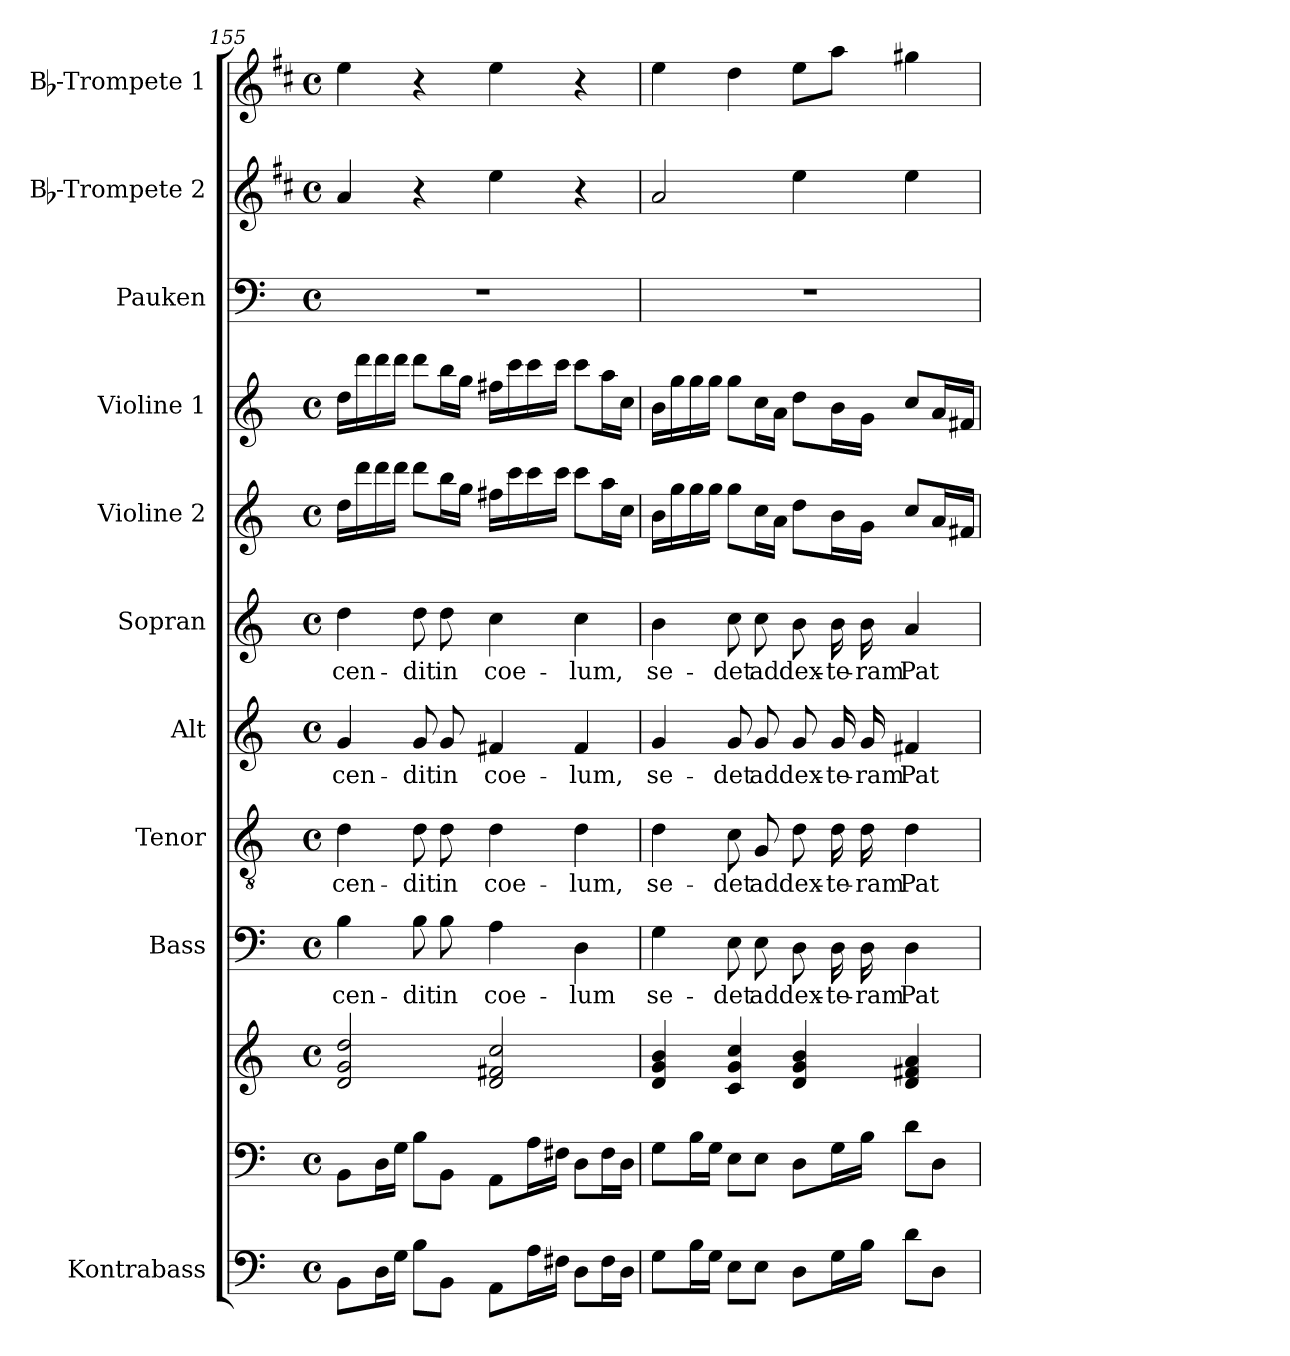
**kern	**kern	**kern	**kern	**text	**kern	**text	**kern	**text	**kern	**text	**kern	**kern	**kern	**kern	**kern
*part11	*part10	*part10	*part9	*part9	*part8	*part8	*part7	*part7	*part6	*part6	*part5	*part4	*part3	*part2	*part1
*staff12	*staff11	*staff10	*staff9	*staff9	*staff8	*staff8	*staff7	*staff7	*staff6	*staff6	*staff5	*staff4	*staff3	*staff2	*staff1
*I"Kontrabass	*	*	*I"Bass	*	*I"Tenor	*	*I"Alt	*	*I"Sopran	*	*I"Violine 2	*I"Violine 1	*I"Pauken	*I"Bb-Trompete 2	*I"Bb-Trompete 1
*I'Kb.	*	*	*I'B.	*	*I'T.	*	*I'A.	*	*I'S.	*	*I'Vl. 2	*I'Vl. 1	*I'Pk.	*I'Bb Trp. 2	*I'Bb Trp. 1
*clefF4	*clefF4	*clefG2	*clefF4	*	*clefGv2	*	*clefG2	*	*clefG2	*	*clefG2	*clefG2	*clefF4	*clefG2	*clefG2
*ITrd7c12	*	*	*	*	*	*	*	*	*	*	*	*	*	*ITrd1c2	*ITrd1c2
*k[]	*k[]	*k[]	*k[]	*	*k[]	*	*k[]	*	*k[]	*	*k[]	*k[]	*k[]	*k[]	*k[]
*C:	*C:	*C:	*C:	*	*C:	*	*C:	*	*C:	*	*C:	*C:	*C:	*C:	*C:
*M4/4	*M4/4	*M4/4	*M4/4	*	*M4/4	*	*M4/4	*	*M4/4	*	*M4/4	*M4/4	*M4/4	*M4/4	*M4/4
*met(c)	*met(c)	*met(c)	*met(c)	*	*met(c)	*	*met(c)	*	*met(c)	*	*met(c)	*met(c)	*met(c)	*met(c)	*met(c)
=155	=155	=155	=155	=155	=155	=155	=155	=155	=155	=155	=155	=155	=155	=155	=155
!	!	!	!	!LO:LY:b	!	!LO:LY:b	!	!LO:LY:b	!	!LO:LY:b	!	!	!	!	!
8BBB\L	8BB\L	2d/ 2g/ 2dd/	4B\	-cen-	4d\	-cen-	4g/	-cen-	4dd\	-cen-	16dd\LL	16dd\LL	1r	4g/	4dd\
.	.	.	.	.	.	.	.	.	.	.	16ddd\	16ddd\	.	.	.
16DD\L	16D\L	.	.	.	.	.	.	.	.	.	16ddd\	16ddd\	.	.	.
16GG\JJ	16G\JJ	.	.	.	.	.	.	.	.	.	16ddd\JJ	16ddd\JJ	.	.	.
!	!	!	!	!LO:LY:b	!	!LO:LY:b	!	!LO:LY:b	!	!LO:LY:b	!	!	!	!	!
8BB\L	8B\L	.	8B\	-dit	8d\	-dit	8g/	-dit	8dd\	-dit	8ddd\L	8ddd\L	.	4r	4r
!	!	!	!	!LO:LY:b	!	!LO:LY:b	!	!LO:LY:b	!	!LO:LY:b	!	!	!	!	!
8BBB\J	8BB\J	.	8B\	in	8d\	in	8g/	in	8dd\	in	16bb\L	16bb\L	.	.	.
.	.	.	.	.	.	.	.	.	.	.	16gg\JJ	16gg\JJ	.	.	.
!	!	!	!	!LO:LY:b	!	!LO:LY:b	!	!LO:LY:b	!	!LO:LY:b	!	!	!	!	!
8AAA\L	8AA\L	2d/ 2f#X/ 2cc/	4A\	coe-	4d\	coe-	4f#X/	coe-	4cc\	coe-	16ff#X\LL	16ff#X\LL	.	4dd\	4dd\
.	.	.	.	.	.	.	.	.	.	.	16ccc\	16ccc\	.	.	.
16AA\L	16A\L	.	.	.	.	.	.	.	.	.	16ccc\	16ccc\	.	.	.
16FF#X\JJ	16F#X\JJ	.	.	.	.	.	.	.	.	.	16ccc\JJ	16ccc\JJ	.	.	.
!	!	!	!	!LO:LY:b	!	!LO:LY:b	!	!LO:LY:b	!	!LO:LY:b	!	!	!	!	!
8DD\L	8D\L	.	4D\	-lum	4d\	-lum,	4f#/	-lum,	4cc\	-lum,	8ccc\L	8ccc\L	.	4r	4r
16FF#\L	16F#\L	.	.	.	.	.	.	.	.	.	16aa\L	16aa\L	.	.	.
16DD\JJ	16D\JJ	.	.	.	.	.	.	.	.	.	16cc\JJ	16cc\JJ	.	.	.
=156	=156	=156	=156	=156	=156	=156	=156	=156	=156	=156	=156	=156	=156	=156	=156
!	!	!	!	!LO:LY:b	!	!LO:LY:b	!	!LO:LY:b	!	!LO:LY:b	!	!	!	!	!
8GG\L	8G\L	4d/ 4g/ 4b/	4G\	se-	4d\	se-	4g/	se-	4b\	se-	16b\LL	16b\LL	1r	2g/	4dd\
.	.	.	.	.	.	.	.	.	.	.	16gg\	16gg\	.	.	.
16BB\L	16B\L	.	.	.	.	.	.	.	.	.	16gg\	16gg\	.	.	.
16GG\JJ	16G\JJ	.	.	.	.	.	.	.	.	.	16gg\JJ	16gg\JJ	.	.	.
!	!	!	!	!LO:LY:b	!	!LO:LY:b	!	!LO:LY:b	!	!LO:LY:b	!	!	!	!	!
8EE\L	8E\L	4c/ 4g/ 4cc/	8E\	-det	8c\	-det	8g/	-det	8cc\	-det	8gg\L	8gg\L	.	.	4cc\
!	!	!	!	!LO:LY:b	!	!LO:LY:b	!	!LO:LY:b	!	!LO:LY:b	!	!	!	!	!
8EE\J	8E\J	.	8E\	ad	8G/	ad	8g/	ad	8cc\	ad	16cc\L	16cc\L	.	.	.
.	.	.	.	.	.	.	.	.	.	.	16a\JJ	16a\JJ	.	.	.
!	!	!	!	!LO:LY:b	!	!LO:LY:b	!	!LO:LY:b	!	!LO:LY:b	!	!	!	!	!
8DD\L	8D\L	4d/ 4g/ 4b/	8D\	dex-	8d\	dex-	8g/	dex-	8b\	dex-	8dd\L	8dd\L	.	4dd\	8dd\L
!	!	!	!	!LO:LY:b	!	!LO:LY:b	!	!LO:LY:b	!	!LO:LY:b	!	!	!	!	!
16GG\L	16G\L	.	16D\	-te-	16d\	-te-	16g/	-te-	16b\	-te-	16b\L	16b\L	.	.	8gg\J
!	!	!	!	!LO:LY:b	!	!LO:LY:b	!	!LO:LY:b	!	!LO:LY:b	!	!	!	!	!
16BB\JJ	16B\JJ	.	16D\	-ram	16d\	-ram	16g/	-ram	16b\	-ram	16g\JJ	16g\JJ	.	.	.
!	!	!	!	!LO:LY:b	!	!LO:LY:b	!	!LO:LY:b	!	!LO:LY:b	!	!	!	!	!
8D\L	8d\L	4d/ 4f#X/ 4a/	4D\	Pat-	4d\	Pat-	4f#X/	Pat-	4a/	Pat-	8cc/L	8cc/L	.	4dd\	4ff#X\
8DD\J	8D\J	.	.	.	.	.	.	.	.	.	16a/L	16a/L	.	.	.
.	.	.	.	.	.	.	.	.	.	.	16f#X/JJ	16f#X/JJ	.	.	.
=	=	=	=	=	=	=	=	=	=	=	=	=	=	=	=
*-	*-	*-	*-	*-	*-	*-	*-	*-	*-	*-	*-	*-	*-	*-	*-
